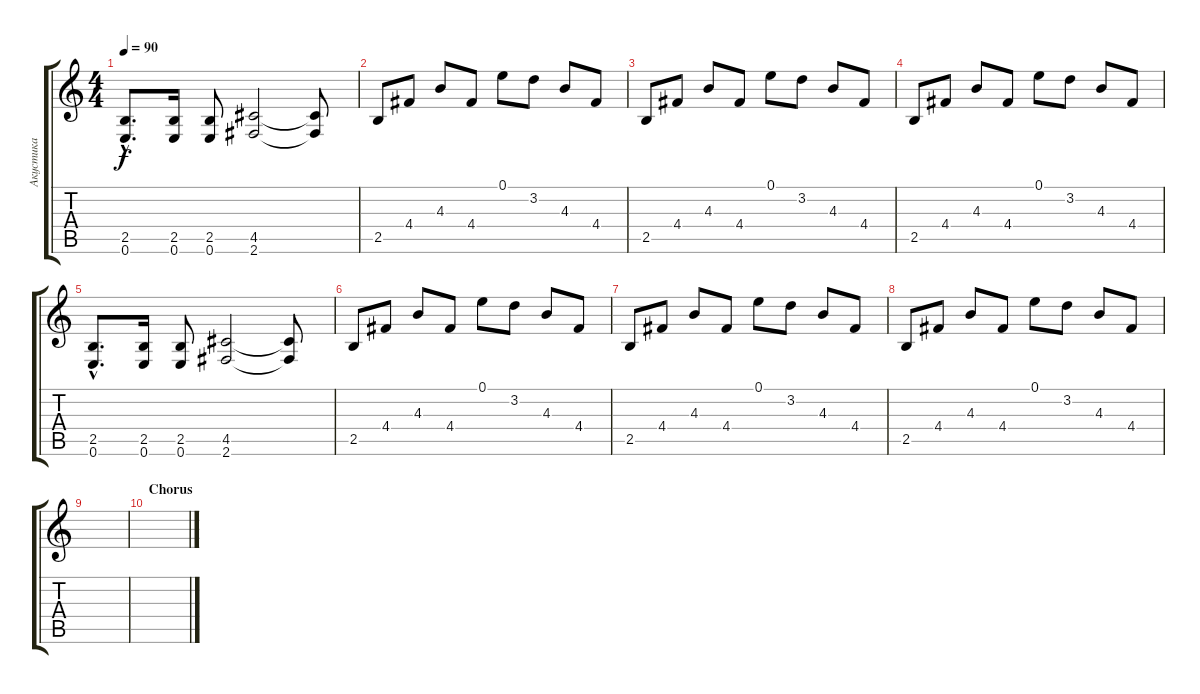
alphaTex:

\track ("Акустика" "Акустика") {instrument acousticguitarsteel}
\staff {score tabs}
\tuning (E4 B3 G3 D3 A2 E2) {hide}
\ts (4 4)
\tempo 90
\clef g2
\ks c
(2.5{hac} 0.6{hac}).8{d dy f} (2.5 0.6).16 (2.5 0.6).8 (4.5 2.6).2 (4.5{t} 2.6{t}).8 |
2.5.8 4.4.8 4.3.8 4.4.8 0.1.8 3.2.8 4.3.8 4.4.8 |
2.5.8 4.4.8 4.3.8 4.4.8 0.1.8 3.2.8 4.3.8 4.4.8 |
2.5.8 4.4.8 4.3.8 4.4.8 0.1.8 3.2.8 4.3.8 4.4.8 |
(2.5{hac} 0.6{hac}).8{d} (2.5 0.6).16 (2.5 0.6).8 (4.5 2.6).2 (4.5{t} 2.6{t}).8 |
2.5.8 4.4.8 4.3.8 4.4.8 0.1.8 3.2.8 4.3.8 4.4.8 |
2.5.8 4.4.8 4.3.8 4.4.8 0.1.8 3.2.8 4.3.8 4.4.8 |
2.5.8 4.4.8 4.3.8 4.4.8 0.1.8 3.2.8 4.3.8 4.4.8 |
|
\section ("" "Chorus")
